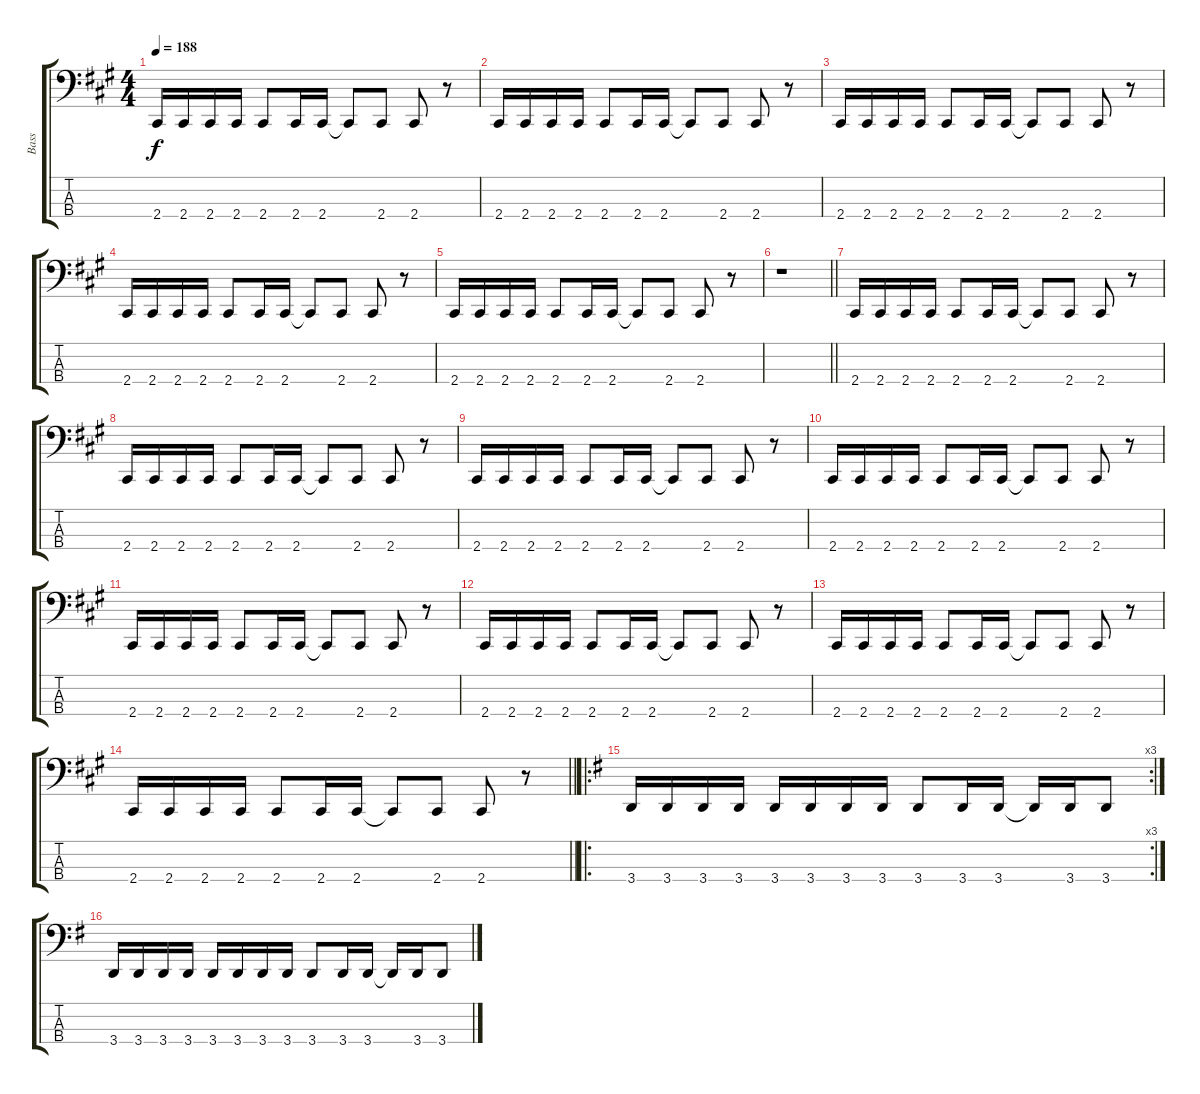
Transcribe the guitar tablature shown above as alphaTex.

\track ("Bass" "Bass") {instrument electricbasspick}
\staff {score tabs}
\tuning (D2 A1 E1 B0) {hide}
\ts (4 4)
\tempo 188
\clef f4
\ks f#minor
2.4.16{dy f} 2.4.16 2.4.16 2.4.16 2.4.8 2.4.16 2.4.16 2.4{t}.8 2.4.8 2.4.8 r.8 |
2.4.16 2.4.16 2.4.16 2.4.16 2.4.8 2.4.16 2.4.16 2.4{t}.8 2.4.8 2.4.8 r.8 |
2.4.16 2.4.16 2.4.16 2.4.16 2.4.8 2.4.16 2.4.16 2.4{t}.8 2.4.8 2.4.8 r.8 |
2.4.16 2.4.16 2.4.16 2.4.16 2.4.8 2.4.16 2.4.16 2.4{t}.8 2.4.8 2.4.8 r.8 |
2.4.16 2.4.16 2.4.16 2.4.16 2.4.8 2.4.16 2.4.16 2.4{t}.8 2.4.8 2.4.8 r.8 |
\barLineRight lightlight
r.1 |
2.4.16 2.4.16 2.4.16 2.4.16 2.4.8 2.4.16 2.4.16 2.4{t}.8 2.4.8 2.4.8 r.8 |
2.4.16 2.4.16 2.4.16 2.4.16 2.4.8 2.4.16 2.4.16 2.4{t}.8 2.4.8 2.4.8 r.8 |
2.4.16 2.4.16 2.4.16 2.4.16 2.4.8 2.4.16 2.4.16 2.4{t}.8 2.4.8 2.4.8 r.8 |
2.4.16 2.4.16 2.4.16 2.4.16 2.4.8 2.4.16 2.4.16 2.4{t}.8 2.4.8 2.4.8 r.8 |
2.4.16 2.4.16 2.4.16 2.4.16 2.4.8 2.4.16 2.4.16 2.4{t}.8 2.4.8 2.4.8 r.8 |
2.4.16 2.4.16 2.4.16 2.4.16 2.4.8 2.4.16 2.4.16 2.4{t}.8 2.4.8 2.4.8 r.8 |
2.4.16 2.4.16 2.4.16 2.4.16 2.4.8 2.4.16 2.4.16 2.4{t}.8 2.4.8 2.4.8 r.8 |
\barLineRight lightlight
2.4.16 2.4.16 2.4.16 2.4.16 2.4.8 2.4.16 2.4.16 2.4{t}.8 2.4.8 2.4.8 r.8 |
\ro
\rc 3
\ks eminor
3.4.16 3.4.16 3.4.16 3.4.16 3.4.16 3.4.16 3.4.16 3.4.16 3.4.8 3.4.16 3.4.16 3.4{t}.16 3.4.16 3.4.8 |
3.4.16 3.4.16 3.4.16 3.4.16 3.4.16 3.4.16 3.4.16 3.4.16 3.4.8 3.4.16 3.4.16 3.4{t}.16 3.4.16 3.4.8
